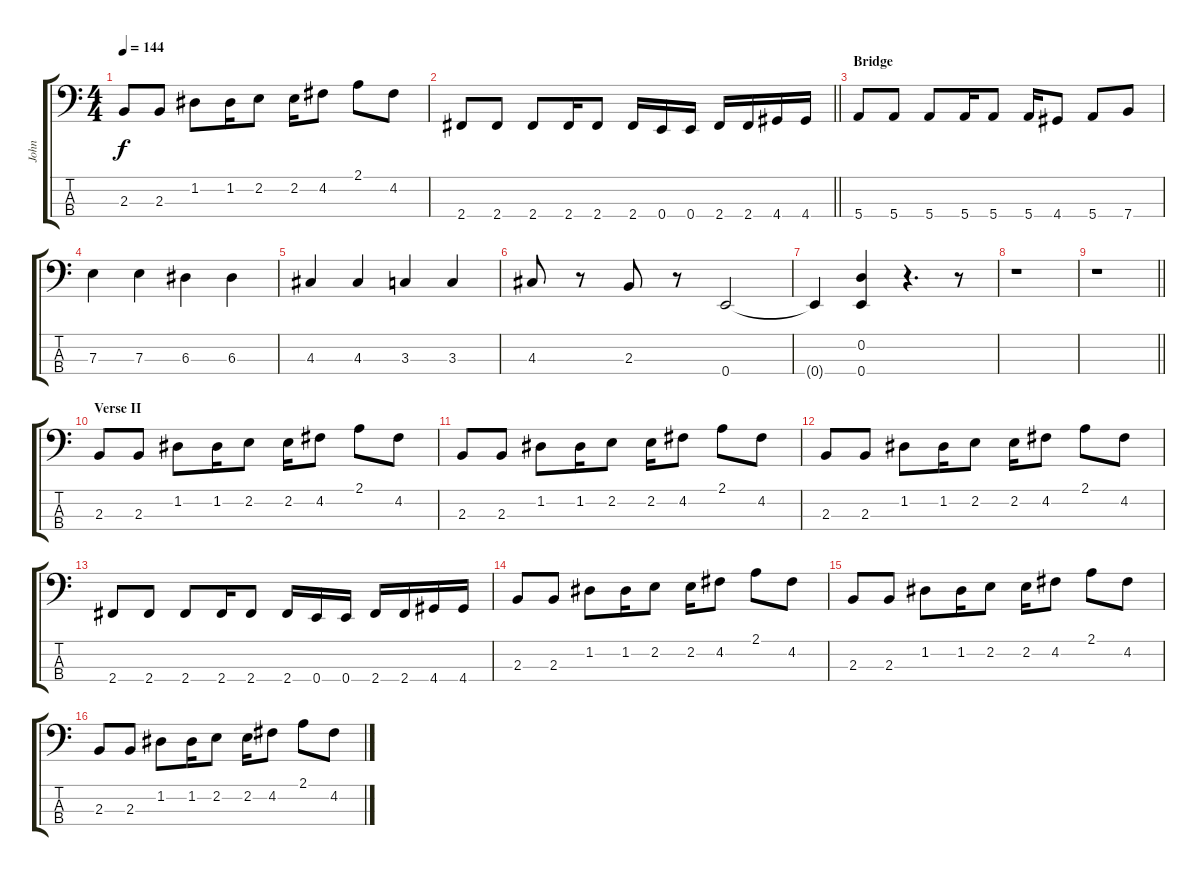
\track ("John" "John") {instrument electricbassfinger}
\staff {score tabs}
\tuning (G2 D2 A1 E1) {hide}
\ts (4 4)
\tempo 144
\clef f4
\ks c
2.3.8{dy f} 2.3.8 1.2.8 1.2.16 2.2.8 2.2.16 4.2.8 2.1.8 4.2.8 |
\barLineRight lightlight
2.4.8 2.4.8 2.4.8 2.4.16 2.4.8 2.4.16 0.4.16 0.4.16 2.4.16 2.4.16 4.4.16 4.4.16 |
\section ("" "Bridge")
5.4.8 5.4.8 5.4.8 5.4.16 5.4.8 5.4.16 4.4.8 5.4.8 7.4.8 |
7.3.4 7.3.4 6.3.4 6.3.4 |
4.3.4 4.3.4 3.3.4 3.3.4 |
4.3.8 r.8 2.3.8 r.8 0.4.2 |
0.4{t}.4 (0.2 0.4).4 r.4{d} r.8 |
r.1 |
\barLineRight lightlight
r.1 |
\section ("" "Verse II")
2.3.8 2.3.8 1.2.8 1.2.16 2.2.8 2.2.16 4.2.8 2.1.8 4.2.8 |
2.3.8 2.3.8 1.2.8 1.2.16 2.2.8 2.2.16 4.2.8 2.1.8 4.2.8 |
2.3.8 2.3.8 1.2.8 1.2.16 2.2.8 2.2.16 4.2.8 2.1.8 4.2.8 |
2.4.8 2.4.8 2.4.8 2.4.16 2.4.8 2.4.16 0.4.16 0.4.16 2.4.16 2.4.16 4.4.16 4.4.16 |
2.3.8 2.3.8 1.2.8 1.2.16 2.2.8 2.2.16 4.2.8 2.1.8 4.2.8 |
2.3.8 2.3.8 1.2.8 1.2.16 2.2.8 2.2.16 4.2.8 2.1.8 4.2.8 |
2.3.8 2.3.8 1.2.8 1.2.16 2.2.8 2.2.16 4.2.8 2.1.8 4.2.8
